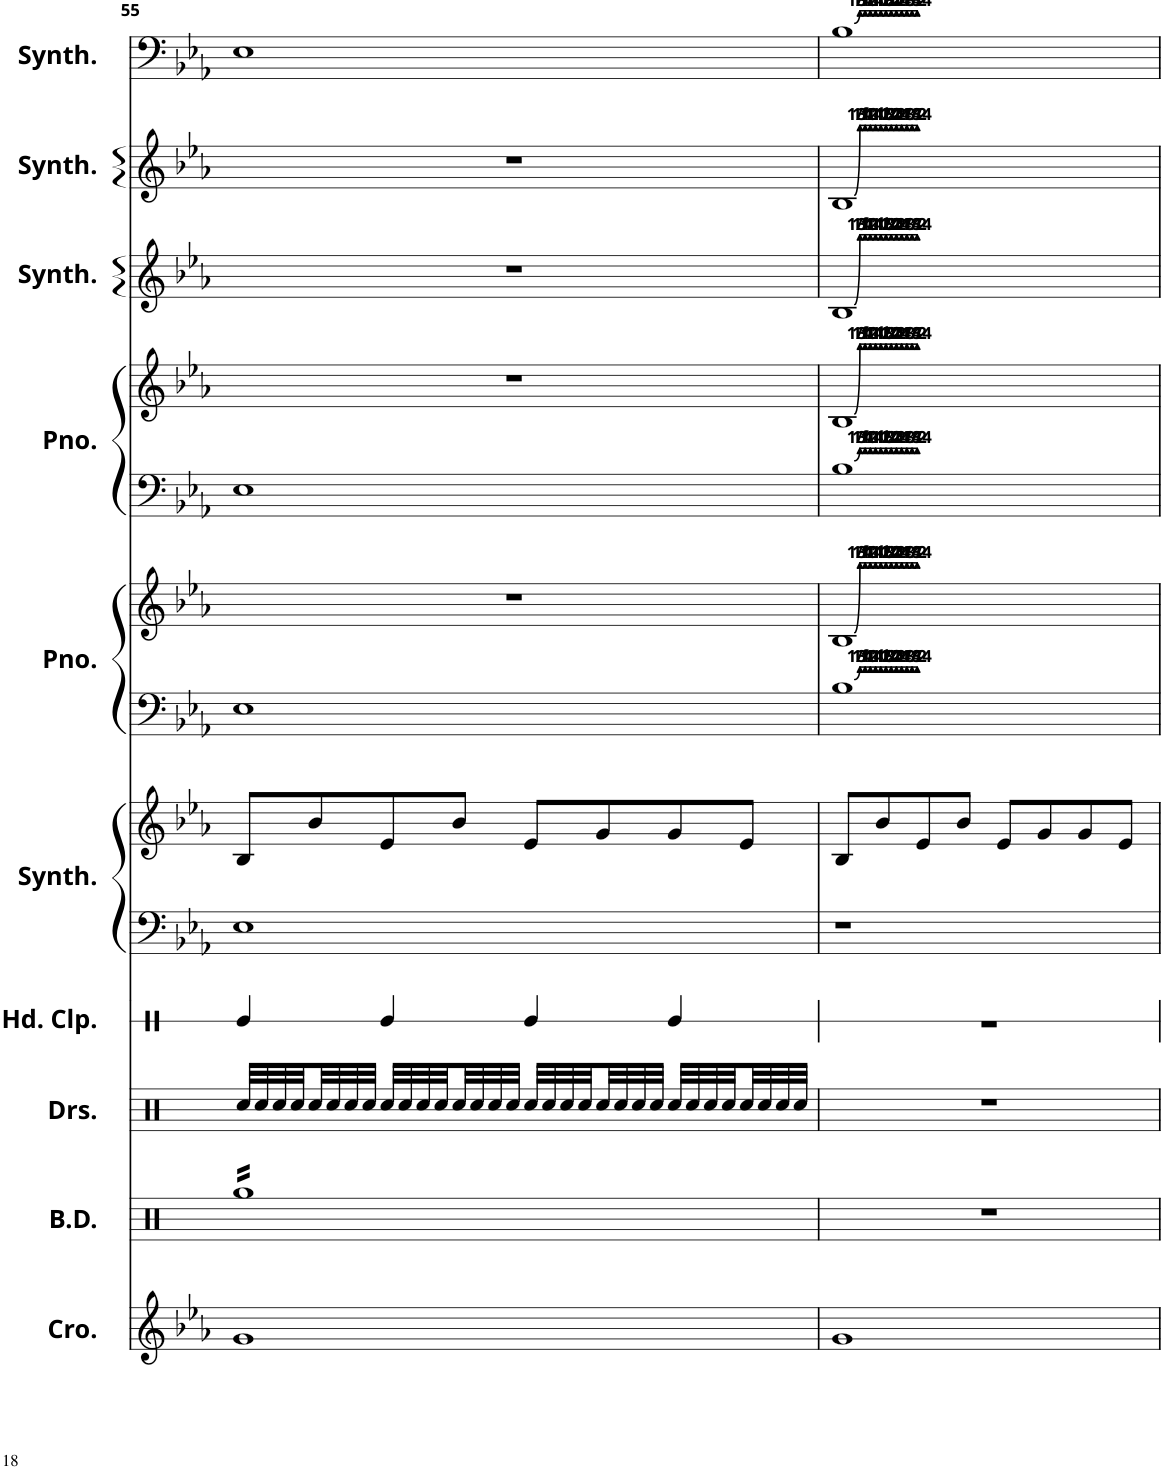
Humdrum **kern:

**kern	**kern	**kern	**kern	**kern	**kern	**kern	**kern	**kern	**kern	**kern	**kern	**kern
*part10	*part9	*part8	*part7	*part6	*part6	*part5	*part5	*part4	*part4	*part3	*part2	*part1
*staff13	*staff12	*staff11	*staff10	*staff9	*staff8	*staff7	*staff6	*staff5	*staff4	*staff3	*staff2	*staff1
*I"REVERSE CYMBAL	*I"BASS DRUMS	*I"Percussion	*I"CLAP	*I"LEAD BASS SYNTH	*	*I"MELODY PIANO	*	*I"ACCOMPANIMENT PIANO	*	*I"SQUARE SYNTH	*I"SINE SYNTH	*I"SAW SYNTH
*	*I'B.D.	*	*	*I'Synth.	*	*I'Pno.	*	*I'Pno.	*	*I'Synth.	*I'Synth.	*I'Synth.
!!LO:PB:g=z
*clefG2	*clefX	*clefX	*clefX	*clefF4	*clefG2	*clefF4	*clefG2	*clefF4	*clefG2	*clefG2	*clefG2	*clefF4
*Trd-14c-24	*	*	*	*	*	*	*	*	*	*	*	*
*k[b-e-a-]	*k[]	*k[]	*k[]	*k[b-e-a-]	*k[b-e-a-]	*k[b-e-a-]	*k[b-e-a-]	*k[b-e-a-]	*k[b-e-a-]	*k[b-e-a-]	*k[b-e-a-]	*k[b-e-a-]
*M4/4	*M4/4	*M4/4	*M4/4	*M4/4	*M4/4	*M4/4	*M4/4	*M4/4	*M4/4	*M4/4	*M4/4	*M4/4
=55	=55	=55	=55	=55	=55	=55	=55	=55	=55	=55	=55	=55
*	*tremolo	*	*	*	*	*	*	*	*	*	*	*
1g	16RggLL	32Rcc/LLL	4Re/	1E-	8B-/L	1E-	1r	1E-	1r	1r	1r	1E-
.	.	32Rcc/	.	.	.	.	.	.	.	.	.	.
.	16Rgg	32Rcc/	.	.	.	.	.	.	.	.	.	.
.	.	32Rcc/	.	.	.	.	.	.	.	.	.	.
.	16Rgg	32Rcc/	.	.	8b-/	.	.	.	.	.	.	.
.	.	32Rcc/	.	.	.	.	.	.	.	.	.	.
.	16Rgg	32Rcc/	.	.	.	.	.	.	.	.	.	.
.	.	32Rcc/JJJ	.	.	.	.	.	.	.	.	.	.
.	16Rgg	32Rcc/LLL	4Re/	.	8e-/	.	.	.	.	.	.	.
.	.	32Rcc/	.	.	.	.	.	.	.	.	.	.
.	16Rgg	32Rcc/	.	.	.	.	.	.	.	.	.	.
.	.	32Rcc/	.	.	.	.	.	.	.	.	.	.
.	16Rgg	32Rcc/	.	.	8b-/J	.	.	.	.	.	.	.
.	.	32Rcc/	.	.	.	.	.	.	.	.	.	.
.	16Rgg	32Rcc/	.	.	.	.	.	.	.	.	.	.
.	.	32Rcc/JJJ	.	.	.	.	.	.	.	.	.	.
.	16Rgg	32Rcc/LLL	4Re/	.	8e-/L	.	.	.	.	.	.	.
.	.	32Rcc/	.	.	.	.	.	.	.	.	.	.
.	16Rgg	32Rcc/	.	.	.	.	.	.	.	.	.	.
.	.	32Rcc/	.	.	.	.	.	.	.	.	.	.
.	16Rgg	32Rcc/	.	.	8g/	.	.	.	.	.	.	.
.	.	32Rcc/	.	.	.	.	.	.	.	.	.	.
.	16Rgg	32Rcc/	.	.	.	.	.	.	.	.	.	.
.	.	32Rcc/JJJ	.	.	.	.	.	.	.	.	.	.
.	16Rgg	32Rcc/LLL	4Re/	.	8g/	.	.	.	.	.	.	.
.	.	32Rcc/	.	.	.	.	.	.	.	.	.	.
.	16Rgg	32Rcc/	.	.	.	.	.	.	.	.	.	.
.	.	32Rcc/	.	.	.	.	.	.	.	.	.	.
.	16Rgg	32Rcc/	.	.	8e-/J	.	.	.	.	.	.	.
.	.	32Rcc/	.	.	.	.	.	.	.	.	.	.
.	16RggJJ	32Rcc/	.	.	.	.	.	.	.	.	.	.
*	*Xtremolo	*	*	*	*	*	*	*	*	*	*	*
.	.	32Rcc/JJJ	.	.	.	.	.	.	.	.	.	.
=56	=56	=56	=56	=56	=56	=56	=56	=56	=56	=56	=56	=56
1g	1r	1r	1r	1r	8B-/L	1B-	1B-	1B-	1B-	1B-	1B-	1B-
.	.	.	.	.	8b-/	.	.	.	.	.	.	.
.	.	.	.	.	8e-/	.	.	.	.	.	.	.
.	.	.	.	.	8b-/J	.	.	.	.	.	.	.
.	.	.	.	.	8e-/L	.	.	.	.	.	.	.
.	.	.	.	.	8g/	.	.	.	.	.	.	.
.	.	.	.	.	8g/	.	.	.	.	.	.	.
.	.	.	.	.	8e-/J	.	.	.	.	.	.	.
=	=	=	=	=	=	=	=	=	=	=	=	=
*-	*-	*-	*-	*-	*-	*-	*-	*-	*-	*-	*-	*-
